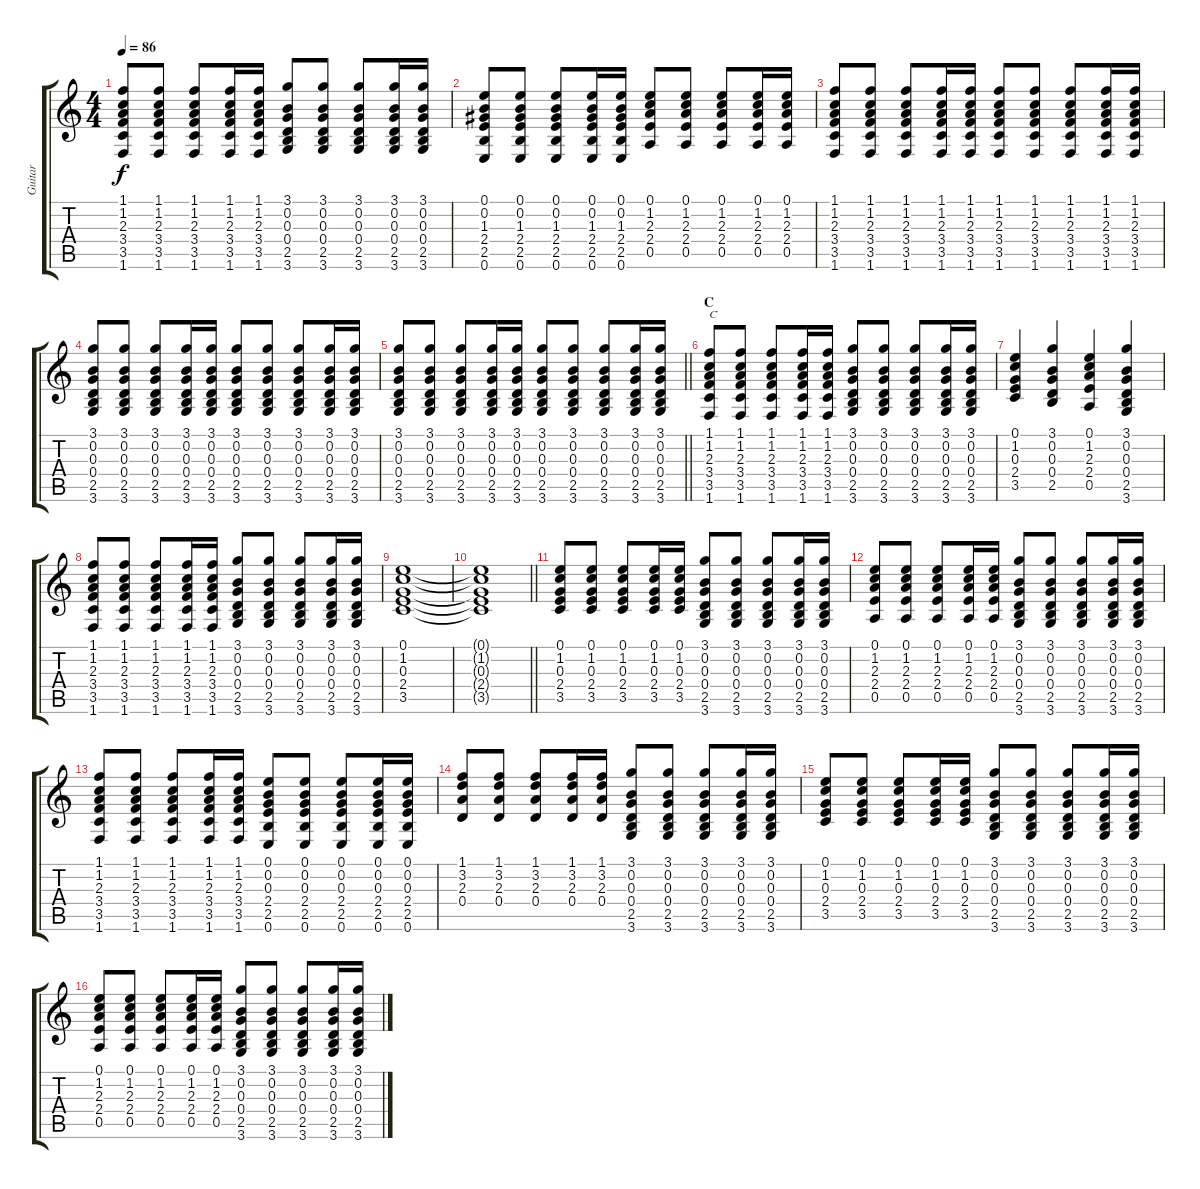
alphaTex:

\track ("Guitar" "Guitar") {instrument acousticguitarsteel}
\staff {score tabs}
\tuning (E4 B3 G3 D3 A2 E2) {hide}
\ts (4 4)
\tempo 86
\clef g2
\ks c
(1.1 1.2 2.3 3.4 3.5 1.6).8{dy f} (1.1 1.2 2.3 3.4 3.5 1.6).8 (1.1 1.2 2.3 3.4 3.5 1.6).8 (1.1 1.2 2.3 3.4 3.5 1.6).16 (1.1 1.2 2.3 3.4 3.5 1.6).16 (3.1 0.2 0.3 0.4 2.5 3.6).8 (3.1 0.2 0.3 0.4 2.5 3.6).8 (3.1 0.2 0.3 0.4 2.5 3.6).8 (3.1 0.2 0.3 0.4 2.5 3.6).16 (3.1 0.2 0.3 0.4 2.5 3.6).16 |
(0.1 0.2 1.3 2.4 2.5 0.6).8 (0.1 0.2 1.3 2.4 2.5 0.6).8 (0.1 0.2 1.3 2.4 2.5 0.6).8 (0.1 0.2 1.3 2.4 2.5 0.6).16 (0.1 0.2 1.3 2.4 2.5 0.6).16 (0.1 1.2 2.3 2.4 0.5).8 (0.1 1.2 2.3 2.4 0.5).8 (0.1 1.2 2.3 2.4 0.5).8 (0.1 1.2 2.3 2.4 0.5).16 (0.1 1.2 2.3 2.4 0.5).16 |
(1.1 1.2 2.3 3.4 3.5 1.6).8 (1.1 1.2 2.3 3.4 3.5 1.6).8 (1.1 1.2 2.3 3.4 3.5 1.6).8 (1.1 1.2 2.3 3.4 3.5 1.6).16 (1.1 1.2 2.3 3.4 3.5 1.6).16 (1.1 1.2 2.3 3.4 3.5 1.6).8 (1.1 1.2 2.3 3.4 3.5 1.6).8 (1.1 1.2 2.3 3.4 3.5 1.6).8 (1.1 1.2 2.3 3.4 3.5 1.6).16 (1.1 1.2 2.3 3.4 3.5 1.6).16 |
(3.1 0.2 0.3 0.4 2.5 3.6).8 (3.1 0.2 0.3 0.4 2.5 3.6).8 (3.1 0.2 0.3 0.4 2.5 3.6).8 (3.1 0.2 0.3 0.4 2.5 3.6).16 (3.1 0.2 0.3 0.4 2.5 3.6).16 (3.1 0.2 0.3 0.4 2.5 3.6).8 (3.1 0.2 0.3 0.4 2.5 3.6).8 (3.1 0.2 0.3 0.4 2.5 3.6).8 (3.1 0.2 0.3 0.4 2.5 3.6).16 (3.1 0.2 0.3 0.4 2.5 3.6).16 |
\barLineRight lightlight
(3.1 0.2 0.3 0.4 2.5 3.6).8 (3.1 0.2 0.3 0.4 2.5 3.6).8 (3.1 0.2 0.3 0.4 2.5 3.6).8 (3.1 0.2 0.3 0.4 2.5 3.6).16 (3.1 0.2 0.3 0.4 2.5 3.6).16 (3.1 0.2 0.3 0.4 2.5 3.6).8 (3.1 0.2 0.3 0.4 2.5 3.6).8 (3.1 0.2 0.3 0.4 2.5 3.6).8 (3.1 0.2 0.3 0.4 2.5 3.6).16 (3.1 0.2 0.3 0.4 2.5 3.6).16 |
\section ("" "C")
(1.1 1.2 2.3 3.4 3.5 1.6).8{txt "C"} (1.1 1.2 2.3 3.4 3.5 1.6).8 (1.1 1.2 2.3 3.4 3.5 1.6).8 (1.1 1.2 2.3 3.4 3.5 1.6).16 (1.1 1.2 2.3 3.4 3.5 1.6).16 (3.1 0.2 0.3 0.4 2.5 3.6).8 (3.1 0.2 0.3 0.4 2.5 3.6).8 (3.1 0.2 0.3 0.4 2.5 3.6).8 (3.1 0.2 0.3 0.4 2.5 3.6).16 (3.1 0.2 0.3 0.4 2.5 3.6).16 |
(0.1 1.2 0.3 2.4 3.5).4 (3.1 0.2 0.3 0.4 2.5).4 (0.1 1.2 2.3 2.4 0.5).4 (3.1 0.2 0.3 0.4 2.5 3.6).4 |
(1.1 1.2 2.3 3.4 3.5 1.6).8 (1.1 1.2 2.3 3.4 3.5 1.6).8 (1.1 1.2 2.3 3.4 3.5 1.6).8 (1.1 1.2 2.3 3.4 3.5 1.6).16 (1.1 1.2 2.3 3.4 3.5 1.6).16 (3.1 0.2 0.3 0.4 2.5 3.6).8 (3.1 0.2 0.3 0.4 2.5 3.6).8 (3.1 0.2 0.3 0.4 2.5 3.6).8 (3.1 0.2 0.3 0.4 2.5 3.6).16 (3.1 0.2 0.3 0.4 2.5 3.6).16 |
(0.1 1.2 0.3 2.4 3.5).1 |
\barLineRight lightlight
(0.1{t} 1.2{t} 0.3{t} 2.4{t} 3.5{t}).1 |
(0.1 1.2 0.3 2.4 3.5).8 (0.1 1.2 0.3 2.4 3.5).8 (0.1 1.2 0.3 2.4 3.5).8 (0.1 1.2 0.3 2.4 3.5).16 (0.1 1.2 0.3 2.4 3.5).16 (3.1 0.2 0.3 0.4 2.5 3.6).8 (3.1 0.2 0.3 0.4 2.5 3.6).8 (3.1 0.2 0.3 0.4 2.5 3.6).8 (3.1 0.2 0.3 0.4 2.5 3.6).16 (3.1 0.2 0.3 0.4 2.5 3.6).16 |
(0.1 1.2 2.3 2.4 0.5).8 (0.1 1.2 2.3 2.4 0.5).8 (0.1 1.2 2.3 2.4 0.5).8 (0.1 1.2 2.3 2.4 0.5).16 (0.1 1.2 2.3 2.4 0.5).16 (3.1 0.2 0.3 0.4 2.5 3.6).8 (3.1 0.2 0.3 0.4 2.5 3.6).8 (3.1 0.2 0.3 0.4 2.5 3.6).8 (3.1 0.2 0.3 0.4 2.5 3.6).16 (3.1 0.2 0.3 0.4 2.5 3.6).16 |
(1.1 1.2 2.3 3.4 3.5 1.6).8 (1.1 1.2 2.3 3.4 3.5 1.6).8 (1.1 1.2 2.3 3.4 3.5 1.6).8 (1.1 1.2 2.3 3.4 3.5 1.6).16 (1.1 1.2 2.3 3.4 3.5 1.6).16 (0.1 0.2 0.3 2.4 2.5 0.6).8 (0.1 0.2 0.3 2.4 2.5 0.6).8 (0.1 0.2 0.3 2.4 2.5 0.6).8 (0.1 0.2 0.3 2.4 2.5 0.6).16 (0.1 0.2 0.3 2.4 2.5 0.6).16 |
(1.1 3.2 2.3 0.4).8 (1.1 3.2 2.3 0.4).8 (1.1 3.2 2.3 0.4).8 (1.1 3.2 2.3 0.4).16 (1.1 3.2 2.3 0.4).16 (3.1 0.2 0.3 0.4 2.5 3.6).8 (3.1 0.2 0.3 0.4 2.5 3.6).8 (3.1 0.2 0.3 0.4 2.5 3.6).8 (3.1 0.2 0.3 0.4 2.5 3.6).16 (3.1 0.2 0.3 0.4 2.5 3.6).16 |
(0.1 1.2 0.3 2.4 3.5).8 (0.1 1.2 0.3 2.4 3.5).8 (0.1 1.2 0.3 2.4 3.5).8 (0.1 1.2 0.3 2.4 3.5).16 (0.1 1.2 0.3 2.4 3.5).16 (3.1 0.2 0.3 0.4 2.5 3.6).8 (3.1 0.2 0.3 0.4 2.5 3.6).8 (3.1 0.2 0.3 0.4 2.5 3.6).8 (3.1 0.2 0.3 0.4 2.5 3.6).16 (3.1 0.2 0.3 0.4 2.5 3.6).16 |
(0.1 1.2 2.3 2.4 0.5).8 (0.1 1.2 2.3 2.4 0.5).8 (0.1 1.2 2.3 2.4 0.5).8 (0.1 1.2 2.3 2.4 0.5).16 (0.1 1.2 2.3 2.4 0.5).16 (3.1 0.2 0.3 0.4 2.5 3.6).8 (3.1 0.2 0.3 0.4 2.5 3.6).8 (3.1 0.2 0.3 0.4 2.5 3.6).8 (3.1 0.2 0.3 0.4 2.5 3.6).16 (3.1 0.2 0.3 0.4 2.5 3.6).16
